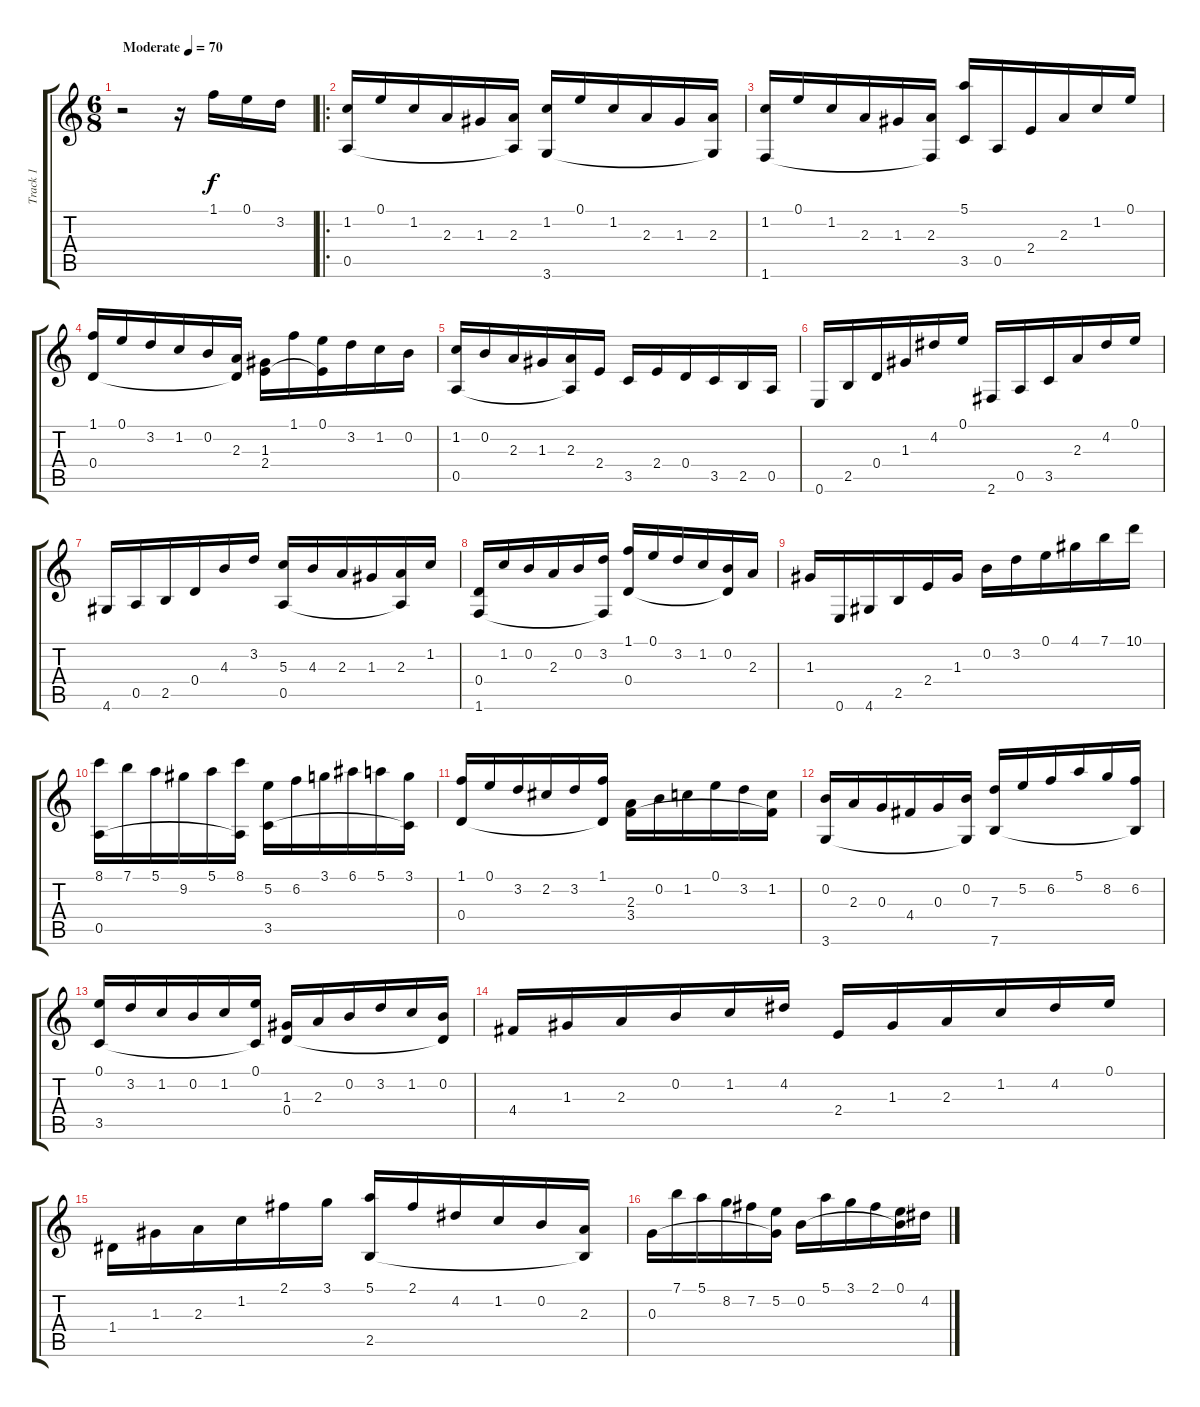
\track ("Track 1" "Track 1") {instrument acousticguitarsteel}
\staff {score tabs}
\tuning (E4 B3 G3 D3 A2 E2) {hide}
\ts (6 8)
\tempo (70 "Moderate")
\clef g2
\ks c
r.2{dy f instrument acousticguitarsteel} r.16 1.1.16 0.1.16 3.2.16 |
\ro
\ks aminor
(1.2 0.5).16 0.1.16 1.2.16 2.3.16 1.3.16 (2.3 0.5{t}).16 (1.2 3.6).16 0.1.16 1.2.16 2.3.16 1.3.16 (2.3 3.6{t}).16 |
(1.2 1.6).16 0.1.16 1.2.16 2.3.16 1.3.16 (2.3 1.6{t}).16 (5.1 3.5).16 0.5.16 2.4.16 2.3.16 1.2.16 0.1.16 |
(1.1 0.4).16 0.1.16 3.2.16 1.2.16 0.2.16 (2.3 0.4{t}).16 (1.3 2.4).16 1.1.16 (0.1 2.4{t}).16 3.2.16 1.2.16 0.2.16 |
(1.2 0.5).16 0.2.16 2.3.16 1.3.16 (2.3 0.5{t}).16 2.4.16 3.5.16 2.4.16 0.4.16 3.5.16 2.5.16 0.5.16 |
0.6.16 2.5.16 0.4.16 1.3.16 4.2.16 0.1.16 2.6.16 0.5.16 3.5.16 2.3.16 4.2.16 0.1.16 |
4.6.16 0.5.16 2.5.16 0.4.16 4.3.16 3.2.16 (5.3 0.5).16 4.3.16 2.3.16 1.3.16 (2.3 0.5{t}).16 1.2.16 |
(0.4 1.6).16 1.2.16 0.2.16 2.3.16 0.2.16 (3.2 1.6{t}).16 (1.1 0.4).16 0.1.16 3.2.16 1.2.16 (0.2 0.4{t}).16 2.3.16 |
1.3.16 0.6.16 4.6.16 2.5.16 2.4.16 1.3.16 0.2.16 3.2.16 0.1.16 4.1.16 7.1.16 10.1.16 |
(8.1 0.5).16 7.1.16 5.1.16 9.2.16 5.1.16 (8.1 0.5{t}).16 (5.2 3.5).16 6.2.16 3.1.16 6.1.16 5.1.16 (3.1 3.5{t}).16 |
(1.1 0.4).16 0.1.16 3.2.16 2.2.16 3.2.16 (1.1 0.4{t}).16 (2.3 3.4).16 0.2.16 1.2.16 0.1.16 3.2.16 (1.2 3.4{t}).16 |
(0.2 3.6).16 2.3.16 0.3.16 4.4.16 0.3.16 (0.2 3.6{t}).16 (7.3 7.6).16 5.2.16 6.2.16 5.1.16 8.2.16 (6.2 7.6{t}).16 |
(0.1 3.5).16 3.2.16 1.2.16 0.2.16 1.2.16 (0.1 3.5{t}).16 (1.3 0.4).16 2.3.16 0.2.16 3.2.16 1.2.16 (0.2 0.4{t}).16 |
4.4.16 1.3.16 2.3.16 0.2.16 1.2.16 4.2.16 2.4.16 1.3.16 2.3.16 1.2.16 4.2.16 0.1.16 |
1.4.16 1.3.16 2.3.16 1.2.16 2.1.16 3.1.16 (5.1 2.5).16 2.1.16 4.2.16 1.2.16 0.2.16 (2.3 2.5{t}).16 |
0.3.16 7.1.16 5.1.16 8.2.16 7.2.16 (5.2 0.3{t}).16 0.2.16 5.1.16 3.1.16 2.1.16 (0.1 0.2{t}).16 4.2.16
